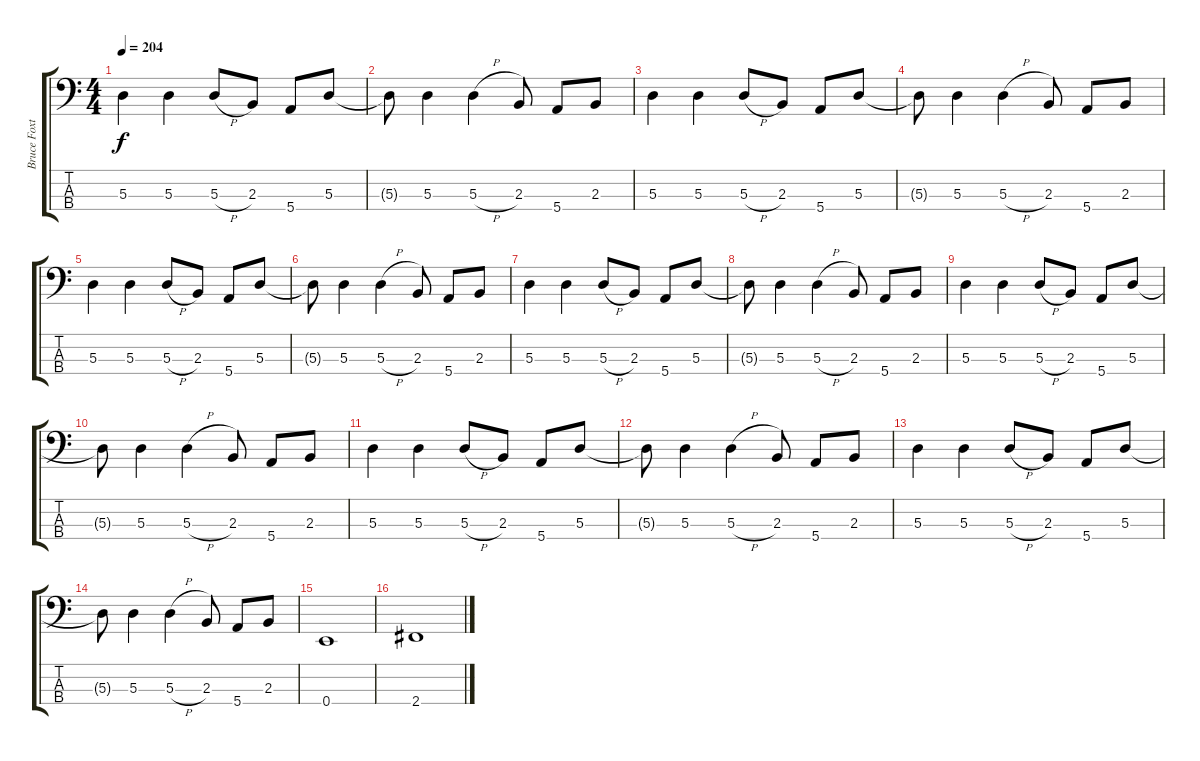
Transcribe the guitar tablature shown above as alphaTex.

\track ("Bruce Foxton    " "Bruce Foxt") {instrument electricbassfinger}
\staff {score tabs}
\tuning (G2 D2 A1 E1) {hide}
\ts (4 4)
\tempo 204
\clef f4
\ks c
5.3.4{dy f} 5.3.4 5.3{h}.8 2.3.8 5.4.8 5.3.8 |
5.3{t}.8 5.3.4 5.3{h}.4 2.3.8 5.4.8 2.3.8 |
5.3.4 5.3.4 5.3{h}.8 2.3.8 5.4.8 5.3.8 |
5.3{t}.8 5.3.4 5.3{h}.4 2.3.8 5.4.8 2.3.8 |
5.3.4 5.3.4 5.3{h}.8 2.3.8 5.4.8 5.3.8 |
5.3{t}.8 5.3.4 5.3{h}.4 2.3.8 5.4.8 2.3.8 |
5.3.4 5.3.4 5.3{h}.8 2.3.8 5.4.8 5.3.8 |
5.3{t}.8 5.3.4 5.3{h}.4 2.3.8 5.4.8 2.3.8 |
5.3.4 5.3.4 5.3{h}.8 2.3.8 5.4.8 5.3.8 |
5.3{t}.8 5.3.4 5.3{h}.4 2.3.8 5.4.8 2.3.8 |
5.3.4 5.3.4 5.3{h}.8 2.3.8 5.4.8 5.3.8 |
5.3{t}.8 5.3.4 5.3{h}.4 2.3.8 5.4.8 2.3.8 |
5.3.4 5.3.4 5.3{h}.8 2.3.8 5.4.8 5.3.8 |
5.3{t}.8 5.3.4 5.3{h}.4 2.3.8 5.4.8 2.3.8 |
0.4.1 |
2.4.1
